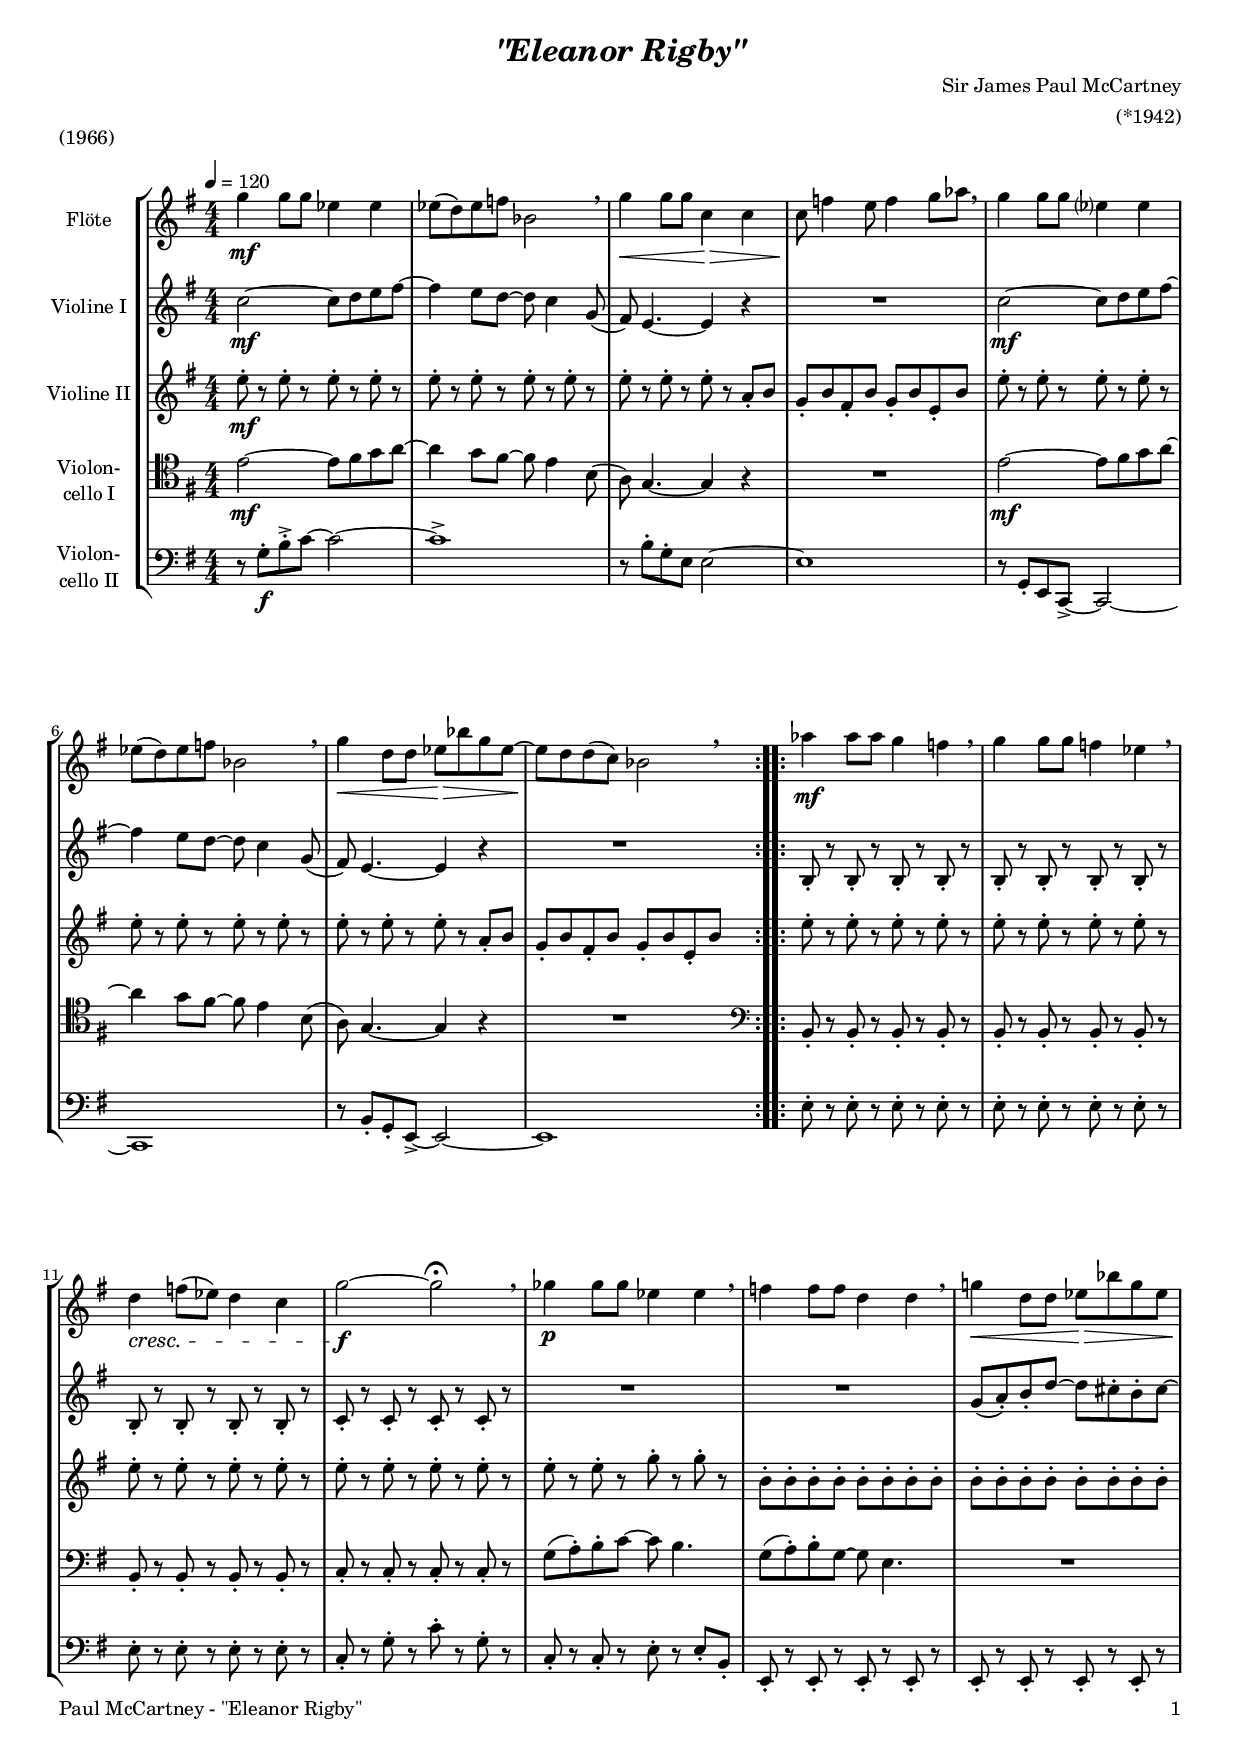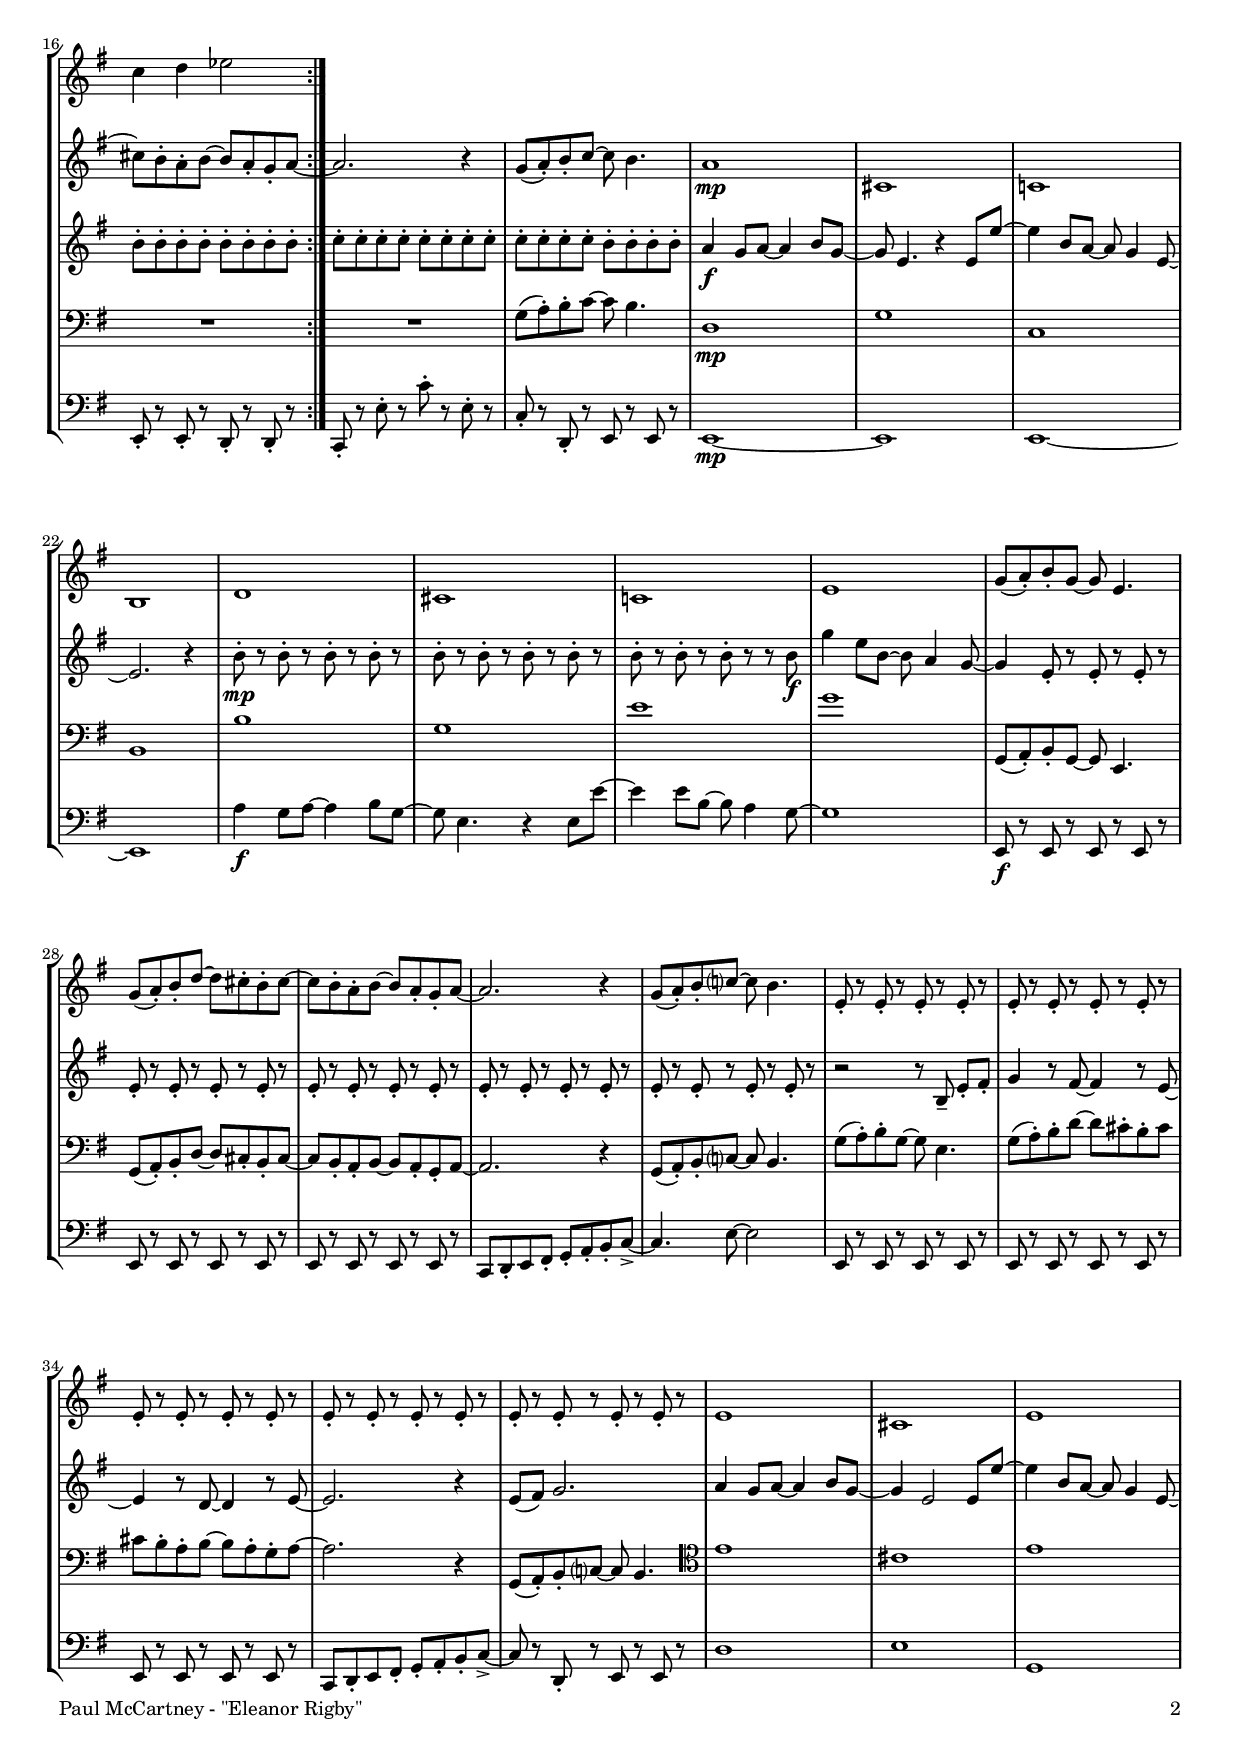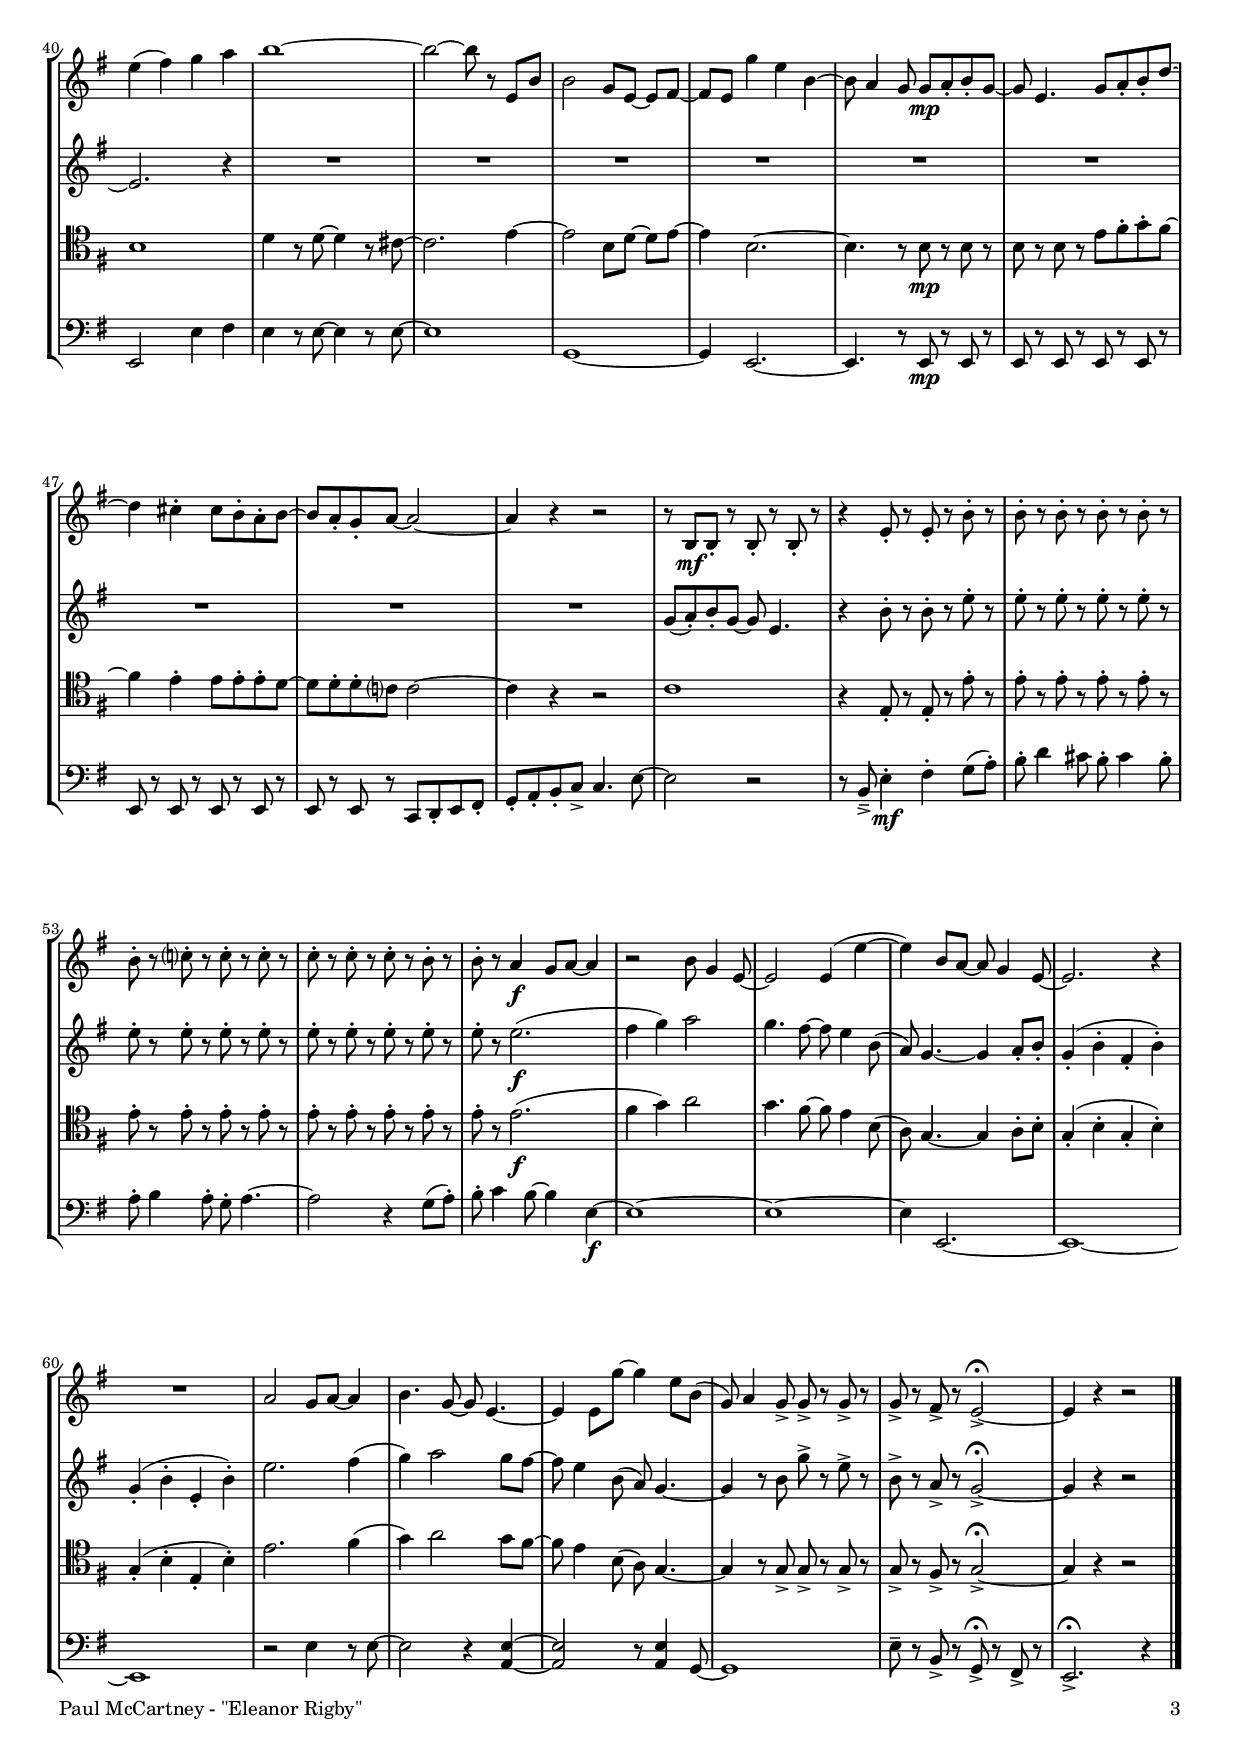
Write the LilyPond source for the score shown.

\version "2.24.4"
\include "deutsch.ly"

#(set-global-staff-size 17)

\header {
  title       = \markup \bold \italic "\"Eleanor Rigby\""
  composer    = "Sir James Paul McCartney"
  arranger    = "(*1942)"
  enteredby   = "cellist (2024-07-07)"
  piece       = "(1966)"
}

voiceconsts = {
  \key e \minor
  \time 4/4
  \numericTimeSignature
  \compressEmptyMeasures
% Set default beaming for all staves
%  \set Timing.beamExceptions = #'()
%  \set Timing.baseMoment     = #(ly:make-moment 1 4)
%  \set Timing.beatStructure  = #'(1 1 2)
  \tempo 4=120
}

mifl = "flute"
mipz = "pizzicato strings"
mivl = "violin"
miba = "cello"
% mikl = "bright acoustic"
% mikl = "church organ"
mikl = "concertina"

rit = \mark \markup \box \italic "rit."

\include "v1.ily"
vb = \relative c'' {
  \voiceconsts

  c2~\mf c8 d e fis~
  fis4 e8 d~ d c4 g8(
  fis) e4.~ e4 r
  R1

  c'2~\mf c8 d e fis~
  fis4 e8 d~ d c4 g8(
  fis) e4.~ e4 r
  R1

  h8-. r h-. r h-. r h-. r
  h-. r h-. r h-. r h-. r
  h-. r h-. r h-. r h-. r

  c-. r c-. r c-. r c-. r
  R1*2
  g'8( a)-. h-. d~ d cis-. h-. cis~
  cis h-. a-. h~ h a-. g-. a~
  a2. r4
  g8( a)-. h-. c~ c h4.

  a1\mp
  cis,
  c!
  h

  d
  cis
  c!
  e

  g8( a)-. h-. g~ g e4.
  g8( a)-. h-. d~ d cis-. h-. cis~
  cis h-. a-. h~ h a-. g-. a~

  a2. r4
  g8( a)-. h-. c?~ c h4.
  e,8-. r e-. r e-. r e-. r
  
  e-. r e-. r e-. r e-. r
  e-. r e-. r e-. r e-. r
  e-. r e-. r e-. r e-. r

  e-. r e-. r e-. r e-. r
  e1
  cis
  e
  e'4( fis) g a

  h1~
  h2~ h8 r e,, h'
  h2 g8 e~ e[ fis]~
  fis e g'4 e h~

  h8 a4 g8 g\mp a-. h-. g~
  g e4. g8 a-. h-. d~
  d4 cis-. cis8 h-. a-. h~
  h a-. g-. a~ a2~

  a4 r r2
  r8 h,\mf h-. r h-. r h-. r
  r4 e8-. r e-. r h'-. r
  h-. r h-. r h-. r h-. r

  h-. r c?-. r c-. r c-. r
  c-. r c-. r c-. r h-. r
  h-. r a4\f g8 a~ a4
  r2 h8 g4 e8~
  e2 e4( e'~

  e4) h8 a~ a g4 e8~
  e2. r4
  R1
  a2 g8 a~ a4
  h4. g8~ g e4.~

  e4 e8 g'~ g4 e8 h(
  g) a4 g8-> g-> r g-> r
  g-> r fis-> r e2~->\fermata
  e4 r r2 \bar "|."
}

vc = \relative c'' {
  \voiceconsts

  e8-.\mf r e-. r e-. r e-. r
  e-. r e-. r e-. r e-. r
  e-. r e-. r e-. r a,-. h
  g-. h fis-. h g-. h e,-. h'

  e-. r e-. r e-. r e-. r
  e-. r e-. r e-. r e-. r
  e-. r e-. r e-. r a,-. h
  g-. h fis-. h g-. h e,-. h'

  e-. r e-. r e-. r e-. r
  e-. r e-. r e-. r e-. r
  e-. r e-. r e-. r e-. r

  e-. r e-. r e-. r e-. r
  e-. r e-. r g-. r g-. r
  h,-. h-. h-. h-. h-. h-. h-. h-.

  h-. h-. h-. h-. h-. h-. h-. h-.
  h-. h-. h-. h-. h-. h-. h-. h-.
  c-. c-. c-. c-. c-. c-. c-. c-.
  c-. c-. c-. c-. h-. h-. h-. h-.

  a4\f g8 a~ a4 h8 g~
  g e4. r4 e8 e'~
  e4 h8 a~ a g4 e8~
  e2. r4

  h'8-.\mp r h-. r h-. r h-. r
  h-. r h-. r h-. r h-. r
  h-. r h-. r h-. r r h\f
  g'4 e8 h~ h a4 g8~

  g4 e8-. r e-. r e-. r
  e-. r e-. r e-. r e-. r
  e-. r e-. r e-. r e-. r

  e-. r e-. r e-. r e-. r
  e-. r e-. r e-. r e-. r
  r2 r8 h-- e[-. fis]-.

  g4 r8 fis~ fis4 r8 e~
  e4 r8 d~ d4 r8 e~
  e2. r4

  e8( fis) g2.
  a4 g8 a~ a4 h8 g~
  g4 e2 e8 e'~
  e4 h8 a~ a g4 e8~
  e2. r4

  R1*9
  g8( a)-. h-. g~ g e4.
  r4 h'8-. r h-. r e-. r
  e-. r e-. r e-. r e-. r

  e-. r e-. r e-. r e-. r
  e-. r e-. r e-. r e-. r
  e-. r e2.(\f
  fis4 g) a2
  g4. fis8~ fis e4 h8(

  a) g4.~ g4 a8-. h-.
  g4(-. h-. fis-. h)-.
  g(-. h-. e,-. h')-.
  e2. fis4(
  g) a2 g8 fis~

  fis e4 h8( a) g4.~
  g4 r8 h g'-> r e-> r
  h-> r a-> r g2~->\fermata
  g4 r r2 \bar "|."
}

vd = \relative c' {
  \voiceconsts
  \clef "tenor"

  e2~\mf e8 fis g a~
  a4 g8 fis~ fis e4 h8(
  a) g4.~ g4 r
  R1

  e'2~\mf e8 fis g a~
  a4 g8 fis~ fis e4 h8(
  a) g4.~ g4 r
  R1 \clef "bass"

  h,8-. r h-. r h-. r h-. r
  h-. r h-. r h-. r h-. r
  h-. r h-. r h-. r h-. r

  c-. r c-. r c-. r c-. r
  g'( a)-. h-. c~ c h4.
  g8( a)-. h-. g~ g e4.

  R1*3
  g8( a)-. h-. c~ c h4.
  d,1\mp
  g
  c,
  h

  h'
  g
  e'
  g

  g,,8( a)-. h-. g~ g e4.
  g8( a)-. h-. d~ d cis-. h-. cis~
  cis h-. a-. h~ h a-. g-. a~

  a2. r4
  g8( a)-. h-. c?~ c h4.
  g'8( a)-. h-. g~ g e4.

  g8( a)-. h-. d~ d cis-. h-. cis
  cis h-. a-. h~ h a-. g-. a~
  a2. r4

  g,8( a)-. h-. c?~ c h4. \clef "tenor"
  e'1
  cis
  e
  h

  d4 r8 d~ d4 r8 cis~
  cis2. e4~
  e2 h8 d~ d[ e]~
  e4 h2.~

  h4. r8 h\mp r h r
  h r h r e fis-. g-. fis~
  fis4 e-. e8 e-. e-. d~
  d d-. d-. c? c2~

  c4 r r2
  c1
  r4 e,8-. r e-. r e'-. r
  e-. r e-. r e-. r e-. r

  e-. r e-. r e-. r e-. r
  e-. r e-. r e-. r e-. r
  e-. r e2.(\f
  fis4 g) a2
  g4. fis8~ fis e4 h8(

  a) g4.~ g4 a8-. h-.
  g4(-. h-. g-. h)-.
  g(-. h-. e,-. h')-.
  e2. fis4(
  g) a2 g8 fis~

  fis e4 h8( a) g4.~
  g4 r8 g-> g-> r g-> r
  g-> r fis-> r g2~->\fermata
  g4 r r2 \bar "|."
}

ve = \relative c' {
  \voiceconsts
  \clef "bass"

  r8 g-.\f h-.->  c~ c2~
  c1->
  r8 h-. g-. e e2~
  e1

  r8 g,-. e c~-> c2~
  c1
  r8 h'-. g-. e~-> e2~
  e1

  e'8-. r e-. r e-. r e-. r
  e-. r e-. r e-. r e-. r
  e-. r e-. r e-. r e-. r

  c-. r g'-. r c-. r g-. r
  c,-. r c-. r e-. r e-. h-.
  e,-. r e-. r e-. r e-. r

  e-. r e-. r e-. r e-. r
  e-. r e-. r d-. r d-. r
  c-. r e'-. r c'-. r e,-. r
  c-. r d,-. r e r e r

  e1~\mp
  e
  e~
  e

  a'4\f g8 a~ a4 h8 g~
  g e4. r4 e8 e'~
  e4 e8 h~ h a4 g8~
  g1

  e,8\f r e r e r e r
  e r e r e r e r
  e r e r e r e r

  c d-. e fis-. g-. a-. h-. c~->
  c4. e8~ e2
  e,8 r e r e r e r

  e r e r e r e r
  e r e r e r e r
  c8 d-. e fis-. g-. a-. h-. c~->

  c r d,-. r e r e r
  d'1
  e
  g,
  e2 e'4 fis

  e r8 e~ e4 r8 e~
  e1
  g,~
  g4 e2.~

  e4. r8 e\mp r e r
  e r e r e r e r
  e r e r e r e r
  e r e r c d-. e fis-.

  g-. a-. h-. c-> c4. e8~
  e2 r
  r8 h---> e4-.\mf fis-. g8( a)-.
  h-. d4 cis8 h-. cis4 h8-.

  a-. h4 a8-. g-. a4.~
  a2 r4 g8( a)-.
  h-. c4 h8~ h4 e,~\f
  e1~
  e~

  e4 e,2.~
  e1~
  e
  r2 e'4 r8 e~
  e2 r4 <a, e'>~

  <a e'>2 r8 <a e'>4 g8~
  g1
  e'8-- r h-> r g->\fermata r fis-> r
  e2.->\fermata r4 \bar "|."
}


music = \new StaffGroup <<
  \new Staff {
    \set Staff.midiInstrument = \mifl
    \set Staff.instrumentName = \markup \center-column { "Flöte" }
    \transpose e e { \va }
  }

  \new Staff {
    \set Staff.midiInstrument = \mivl
    \set Staff.instrumentName = \markup \center-column { "Violine I" }
    \transpose e e { \vb }
  }

  \new Staff {
    \set Staff.midiInstrument = \mivl
    \set Staff.instrumentName = \markup \center-column { "Violine II" }
    \transpose e e { \vc }
  }

  \new Staff {
    \set Staff.midiInstrument = \miba
    \set Staff.instrumentName = \markup \center-column { "Violon-" "cello I" }
    \transpose e e { \vd }
  }

  \new Staff {
    \set Staff.midiInstrument = \miba
    \set Staff.instrumentName = \markup \center-column { "Violon-" "cello II" }
    \transpose e e { \ve }
  }
>>

\book {
  \paper {
    print-page-number = ##t
    print-first-page-number = ##t
    ragged-last-bottom = ##f
    oddHeaderMarkup = \markup \null
    evenHeaderMarkup = \markup \null
    oddFooterMarkup = \markup {
      \fill-line {
        \if \should-print-page-number
        "Paul McCartney - \"Eleanor Rigby\"" \fromproperty #'page:page-number-string
      }
    }
    evenFooterMarkup = \oddFooterMarkup
  } \score {
    \music
    \layout {}
  }

  \score {
    \unfoldRepeats \music

    \midi {
      \context {
        \Score
      }
    }
  }
}
